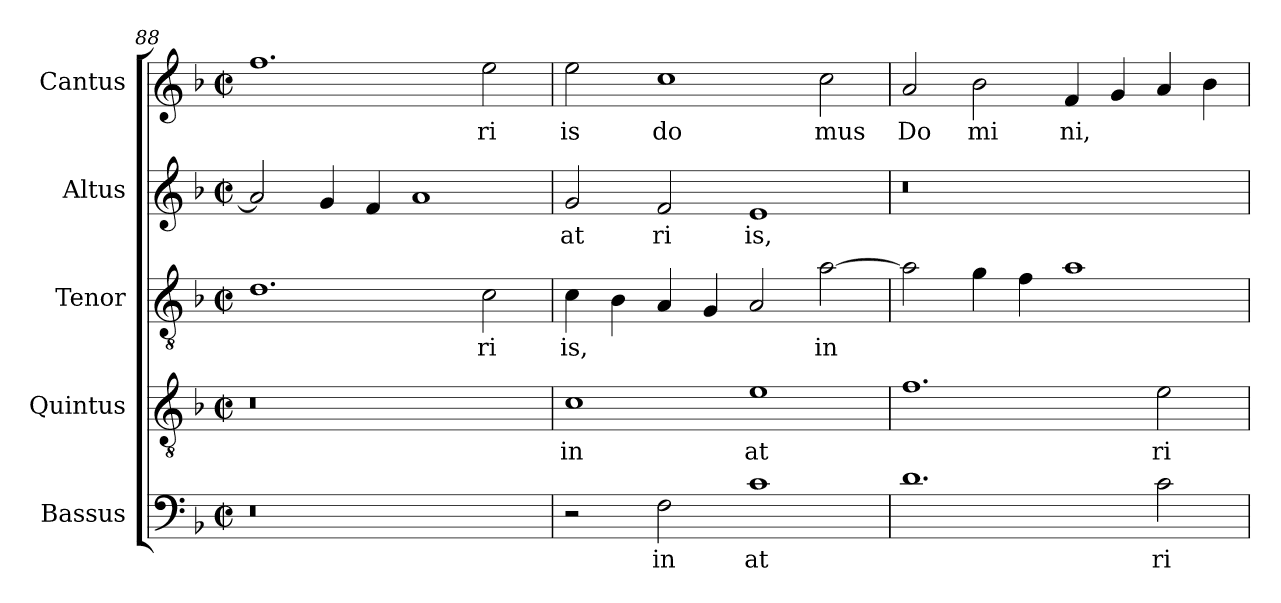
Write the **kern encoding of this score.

**kern	**text	**kern	**text	**kern	**text	**kern	**text	**kern	**text
*part5	*part5	*part4	*part4	*part3	*part3	*part2	*part2	*part1	*part1
*staff5	*staff5	*staff4	*staff4	*staff3	*staff3	*staff2	*staff2	*staff1	*staff1
*I"Bassus	*	*I"Quintus	*	*I"Tenor	*	*I"Altus	*	*I"Cantus	*
*clefF4	*	*clefGv2	*	*clefGv2	*	*clefG2	*	*clefG2	*
*k[b-]	*	*k[b-]	*	*k[b-]	*	*k[b-]	*	*k[b-]	*
*F:	*	*F:	*	*F:	*	*F:	*	*F:	*
*M2/2	*	*M2/2	*	*M2/2	*	*M2/2	*	*M2/2	*
*met(c|)	*	*met(c|)	*	*met(c|)	*	*met(c|)	*	*met(c|)	*
=88	=88	=88	=88	=88	=88	=88	=88	=88	=88
0r	.	0r	.	1.d	.	2a/]	.	1.ff	.
.	.	.	.	.	.	4g/	.	.	.
.	.	.	.	.	.	4f/	.	.	.
.	.	.	.	.	.	1a	.	.	.
!	!	!	!	!	!LO:LY:b:cj	!	!	!	!LO:LY:b:cj
.	.	.	.	2c\	ri	.	.	2ee\	ri
=89	=89	=89	=89	=89	=89	=89	=89	=89	=89
!	!	!	!LO:LY:b:cj	!	!LO:LY:b:cj	!	!LO:LY:b:cj	!	!LO:LY:b:cj
2r	.	1c	in	4c\	is,	2g/	at	2ee\	is
.	.	.	.	4B-\	.	.	.	.	.
!	!LO:LY:b:cj	!	!	!	!	!	!LO:LY:b:cj	!	!LO:LY:b:cj
2F\	in	.	.	4A/	.	2f/	ri	1cc	do
.	.	.	.	4G/	.	.	.	.	.
!	!LO:LY:b:cj	!	!LO:LY:b:cj	!	!	!	!LO:LY:b:cj	!	!
1c	at	1e	at	2A/	.	1e	is,	.	.
!	!	!	!	!	!LO:LY:b:cj	!	!	!	!LO:LY:b:cj
.	.	.	.	[>2a\	in	.	.	2cc\	mus
!!LO:PB:g=z
=90	=90	=90	=90	=90	=90	=90	=90	=90	=90
!	!	!	!	!	!	!	!	!	!LO:LY:b:cj
1.d	.	1.f	.	2a\]	.	0r	.	2a/	Do
!	!	!	!	!	!	!	!	!	!LO:LY:b:cj
.	.	.	.	4g\	.	.	.	2b-\	mi
.	.	.	.	4f\	.	.	.	.	.
!	!	!	!	!	!	!	!	!	!LO:LY:b
.	.	.	.	1a	.	.	.	4f/	ni,
.	.	.	.	.	.	.	.	4g/	.
!	!LO:LY:b:cj	!	!LO:LY:b:cj	!	!	!	!	!	!
2c\	ri	2e\	ri	.	.	.	.	4a/	.
.	.	.	.	.	.	.	.	4b-\	.
=	=	=	=	=	=	=	=	=	=
*-	*-	*-	*-	*-	*-	*-	*-	*-	*-
